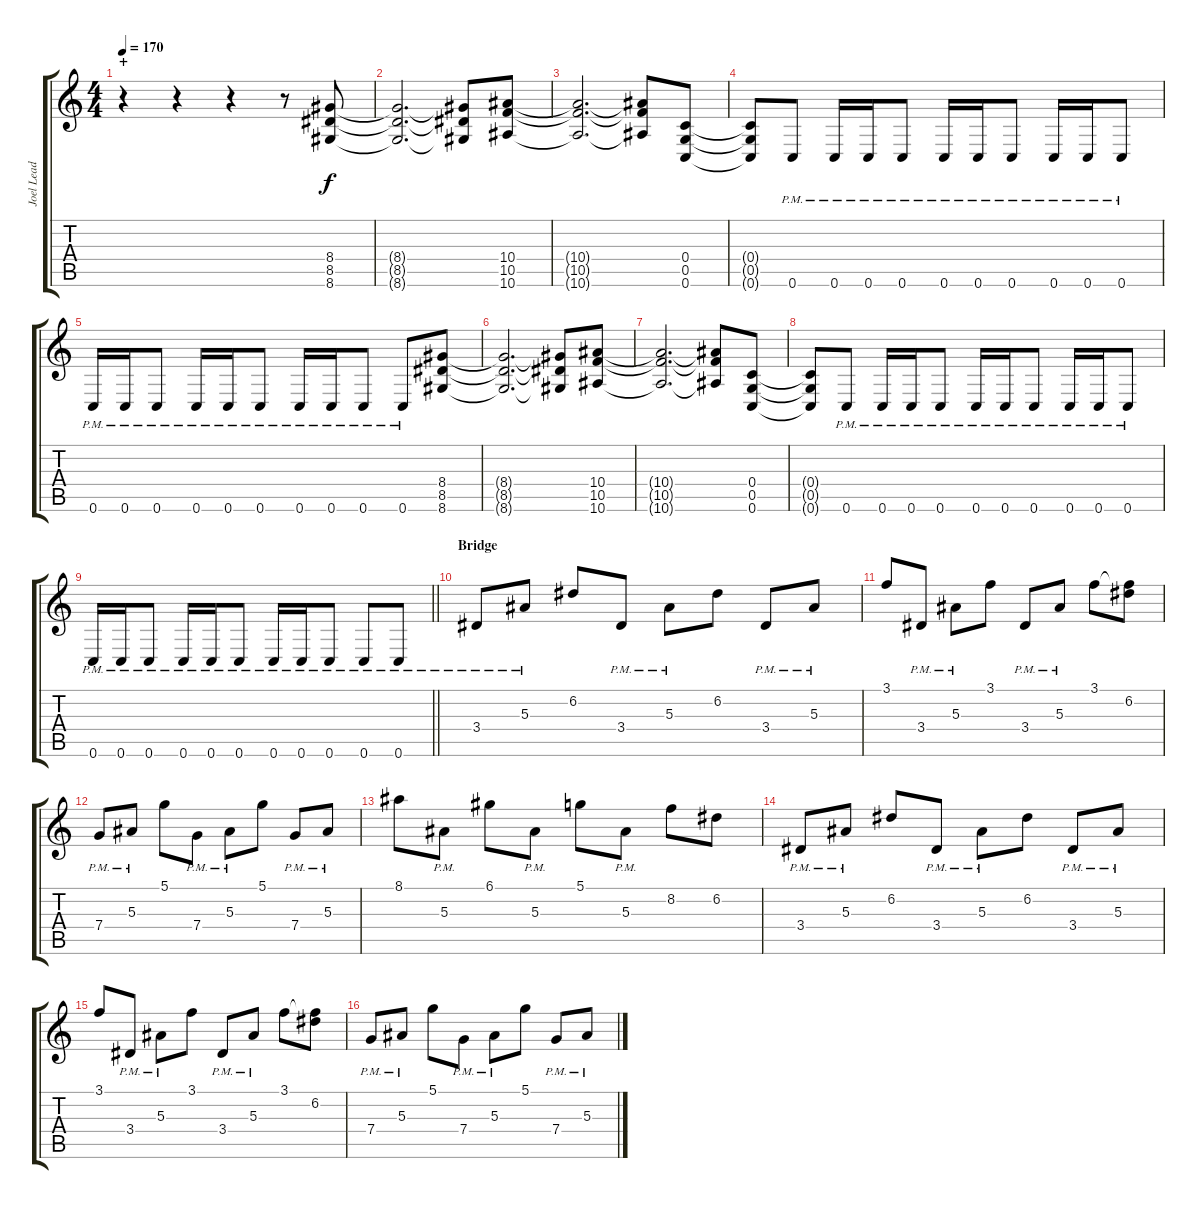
\track ("Joel Lead" "Joel Lead") {instrument distortionguitar}
\staff {score tabs}
\tuning (D4 A3 F3 C3 G2 C2) {hide}
\ts (4 4)
\section ("" "+")
\tempo 170
\clef g2
\ks c
r.4{dy f volume 16} r.4 r.4 r.8 (8.4 8.5 8.6).8 |
(8.4{t} 8.5{t} 8.6{t}).2{d} (8.4{t} 8.5{t} 8.6{t}).8 (10.4 10.5 10.6).8 |
(10.4{t} 10.5{t} 10.6{t}).2{d} (10.4{t} 10.5{t} 10.6{t}).8 (0.4 0.5 0.6).8 |
(0.4{t} 0.5{t} 0.6{t}).8 0.6{pm}.8 0.6{pm}.16 0.6{pm}.16 0.6{pm}.8 0.6{pm}.16 0.6{pm}.16 0.6{pm}.8 0.6{pm}.16 0.6{pm}.16 0.6{pm}.8 |
0.6{pm}.16 0.6{pm}.16 0.6{pm}.8 0.6{pm}.16 0.6{pm}.16 0.6{pm}.8 0.6{pm}.16 0.6{pm}.16 0.6{pm}.8 0.6{pm}.8 (8.4 8.5 8.6).8 |
(8.4{t} 8.5{t} 8.6{t}).2{d} (8.4{t} 8.5{t} 8.6{t}).8 (10.4 10.5 10.6).8 |
(10.4{t} 10.5{t} 10.6{t}).2{d} (10.4{t} 10.5{t} 10.6{t}).8 (0.4 0.5 0.6).8 |
(0.4{t} 0.5{t} 0.6{t}).8 0.6{pm}.8 0.6{pm}.16 0.6{pm}.16 0.6{pm}.8 0.6{pm}.16 0.6{pm}.16 0.6{pm}.8 0.6{pm}.16 0.6{pm}.16 0.6{pm}.8 |
\barLineRight lightlight
0.6{pm}.16 0.6{pm}.16 0.6{pm}.8 0.6{pm}.16 0.6{pm}.16 0.6{pm}.8 0.6{pm}.16 0.6{pm}.16 0.6{pm}.8 0.6{pm}.8 0.6{pm}.8 |
\section ("" "Bridge")
3.4{pm}.8 5.3{pm}.8 6.2.8 3.4{pm}.8 5.3{pm}.8 6.2.8 3.4{pm}.8 5.3{pm}.8 |
3.1.8 3.4{pm}.8 5.3{pm}.8 3.1.8 3.4{pm}.8 5.3{pm}.8 3.1.8 (3.1{t} 6.2).8 |
7.4{pm}.8 5.3{pm}.8 5.1.8 7.4{pm}.8 5.3{pm}.8 5.1.8 7.4{pm}.8 5.3{pm}.8 |
8.1.8 5.3{pm}.8 6.1.8 5.3{pm}.8 5.1.8 5.3{pm}.8 8.2.8 6.2.8 |
3.4{pm}.8 5.3{pm}.8 6.2.8 3.4{pm}.8 5.3{pm}.8 6.2.8 3.4{pm}.8 5.3{pm}.8 |
3.1.8 3.4{pm}.8 5.3{pm}.8 3.1.8 3.4{pm}.8 5.3{pm}.8 3.1.8 (3.1{t} 6.2).8 |
7.4{pm}.8 5.3{pm}.8 5.1.8 7.4{pm}.8 5.3{pm}.8 5.1.8 7.4{pm}.8 5.3{pm}.8
